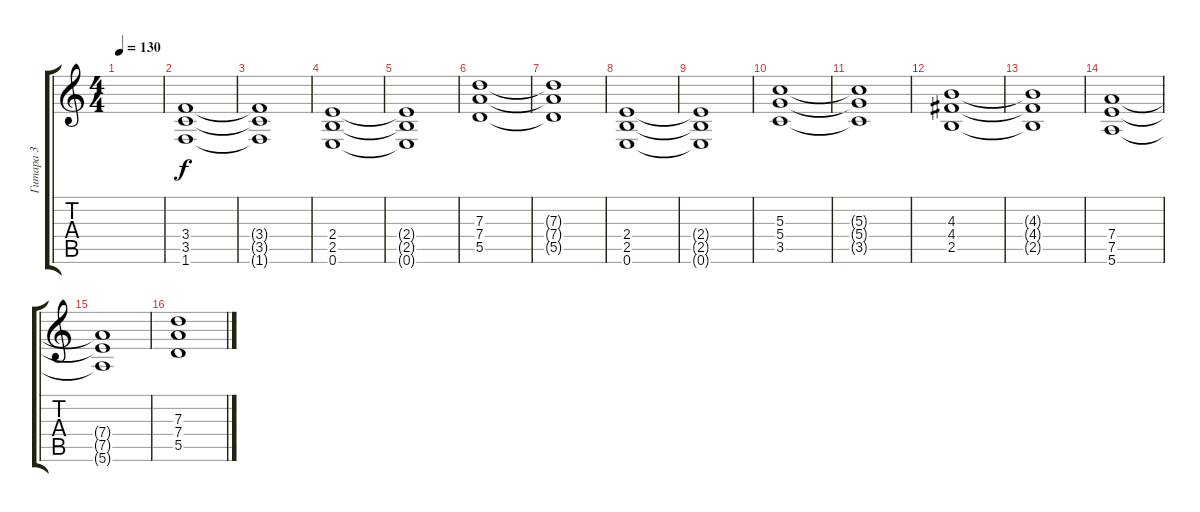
\track ("Гитара 3" "Гитара 3") {instrument distortionguitar}
\staff {score tabs}
\tuning (E4 B3 G3 D3 A2 E2) {hide}
\ts (4 4)
\tempo 130
\clef g2
\ks c
|
(3.4 3.5 1.6).1 |
(3.4{t} 3.5{t} 1.6{t}).1 |
(2.4 2.5 0.6).1 |
(2.4{t} 2.5{t} 0.6{t}).1 |
(7.3 7.4 5.5).1 |
(7.3{t} 7.4{t} 5.5{t}).1 |
(2.4 2.5 0.6).1 |
(2.4{t} 2.5{t} 0.6{t}).1 |
(5.3 5.4 3.5).1 |
(5.3{t} 5.4{t} 3.5{t}).1 |
(4.3 4.4 2.5).1 |
(4.3{t} 4.4{t} 2.5{t}).1 |
(7.4 7.5 5.6).1 |
(7.4{t} 7.5{t} 5.6{t}).1 |
(7.3 7.4 5.5).1
